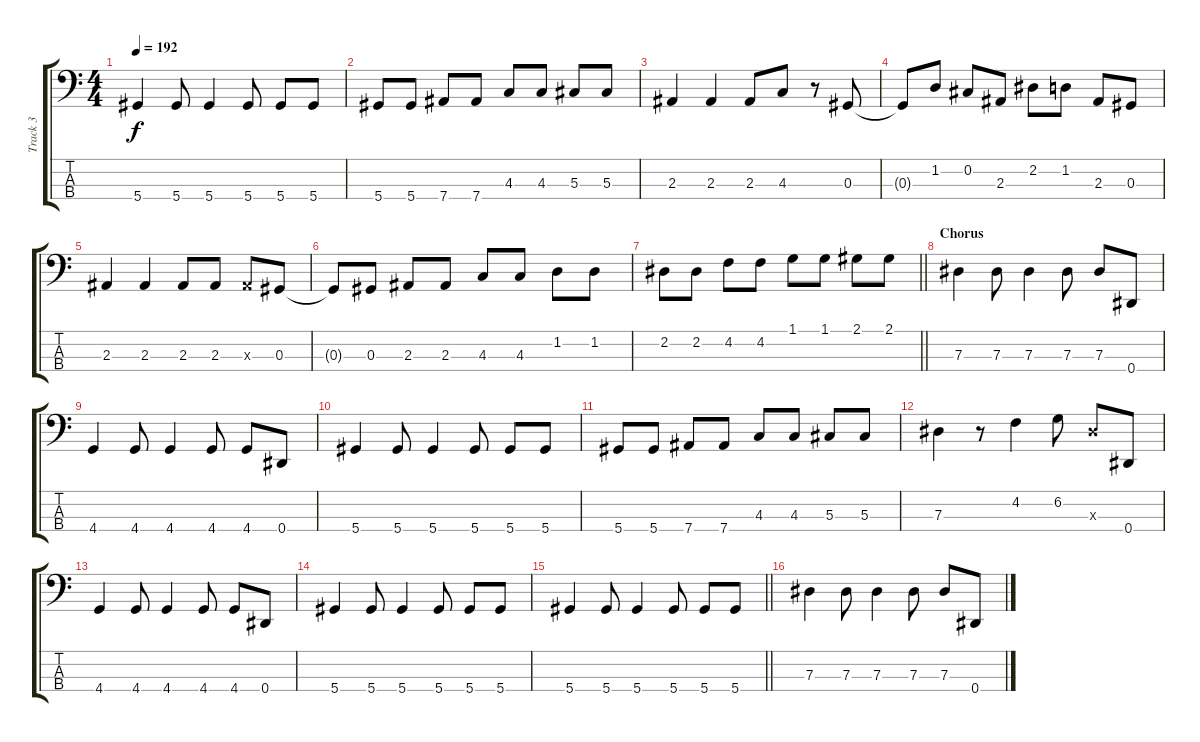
\track ("Track 3" "Track 3") {instrument electricbassfinger}
\staff {score tabs}
\tuning (Gb2 Db2 Ab1 Eb1) {hide}
\ts (4 4)
\tempo 192
\clef f4
\ks c
5.4.4{dy f} 5.4.8 5.4.4 5.4.8 5.4.8 5.4.8 |
5.4.8 5.4.8 7.4.8 7.4.8 4.3.8 4.3.8 5.3.8 5.3.8 |
2.3.4 2.3.4 2.3.8 4.3.8 r.8 0.3.8 |
0.3{t}.8 1.2.8 0.2.8 2.3.8 2.2.8 1.2.8 2.3.8 0.3.8 |
2.3.4 2.3.4 2.3.8 2.3.8 2.3{x}.8 0.3.8 |
0.3{t}.8 0.3.8 2.3.8 2.3.8 4.3.8 4.3.8 1.2.8 1.2.8 |
\barLineRight lightlight
2.2.8 2.2.8 4.2.8 4.2.8 1.1.8 1.1.8 2.1.8 2.1.8 |
\section ("" "Chorus")
7.3.4 7.3.8 7.3.4 7.3.8 7.3.8 0.4.8 |
4.4.4 4.4.8 4.4.4 4.4.8 4.4.8 0.4.8 |
5.4.4 5.4.8 5.4.4 5.4.8 5.4.8 5.4.8 |
5.4.8 5.4.8 7.4.8 7.4.8 4.3.8 4.3.8 5.3.8 5.3.8 |
7.3.4 r.8 4.2.4 6.2.8 7.3{x}.8 0.4.8 |
4.4.4 4.4.8 4.4.4 4.4.8 4.4.8 0.4.8 |
5.4.4 5.4.8 5.4.4 5.4.8 5.4.8 5.4.8 |
\barLineRight lightlight
5.4.4 5.4.8 5.4.4 5.4.8 5.4.8 5.4.8 |
7.3.4 7.3.8 7.3.4 7.3.8 7.3.8 0.4.8
